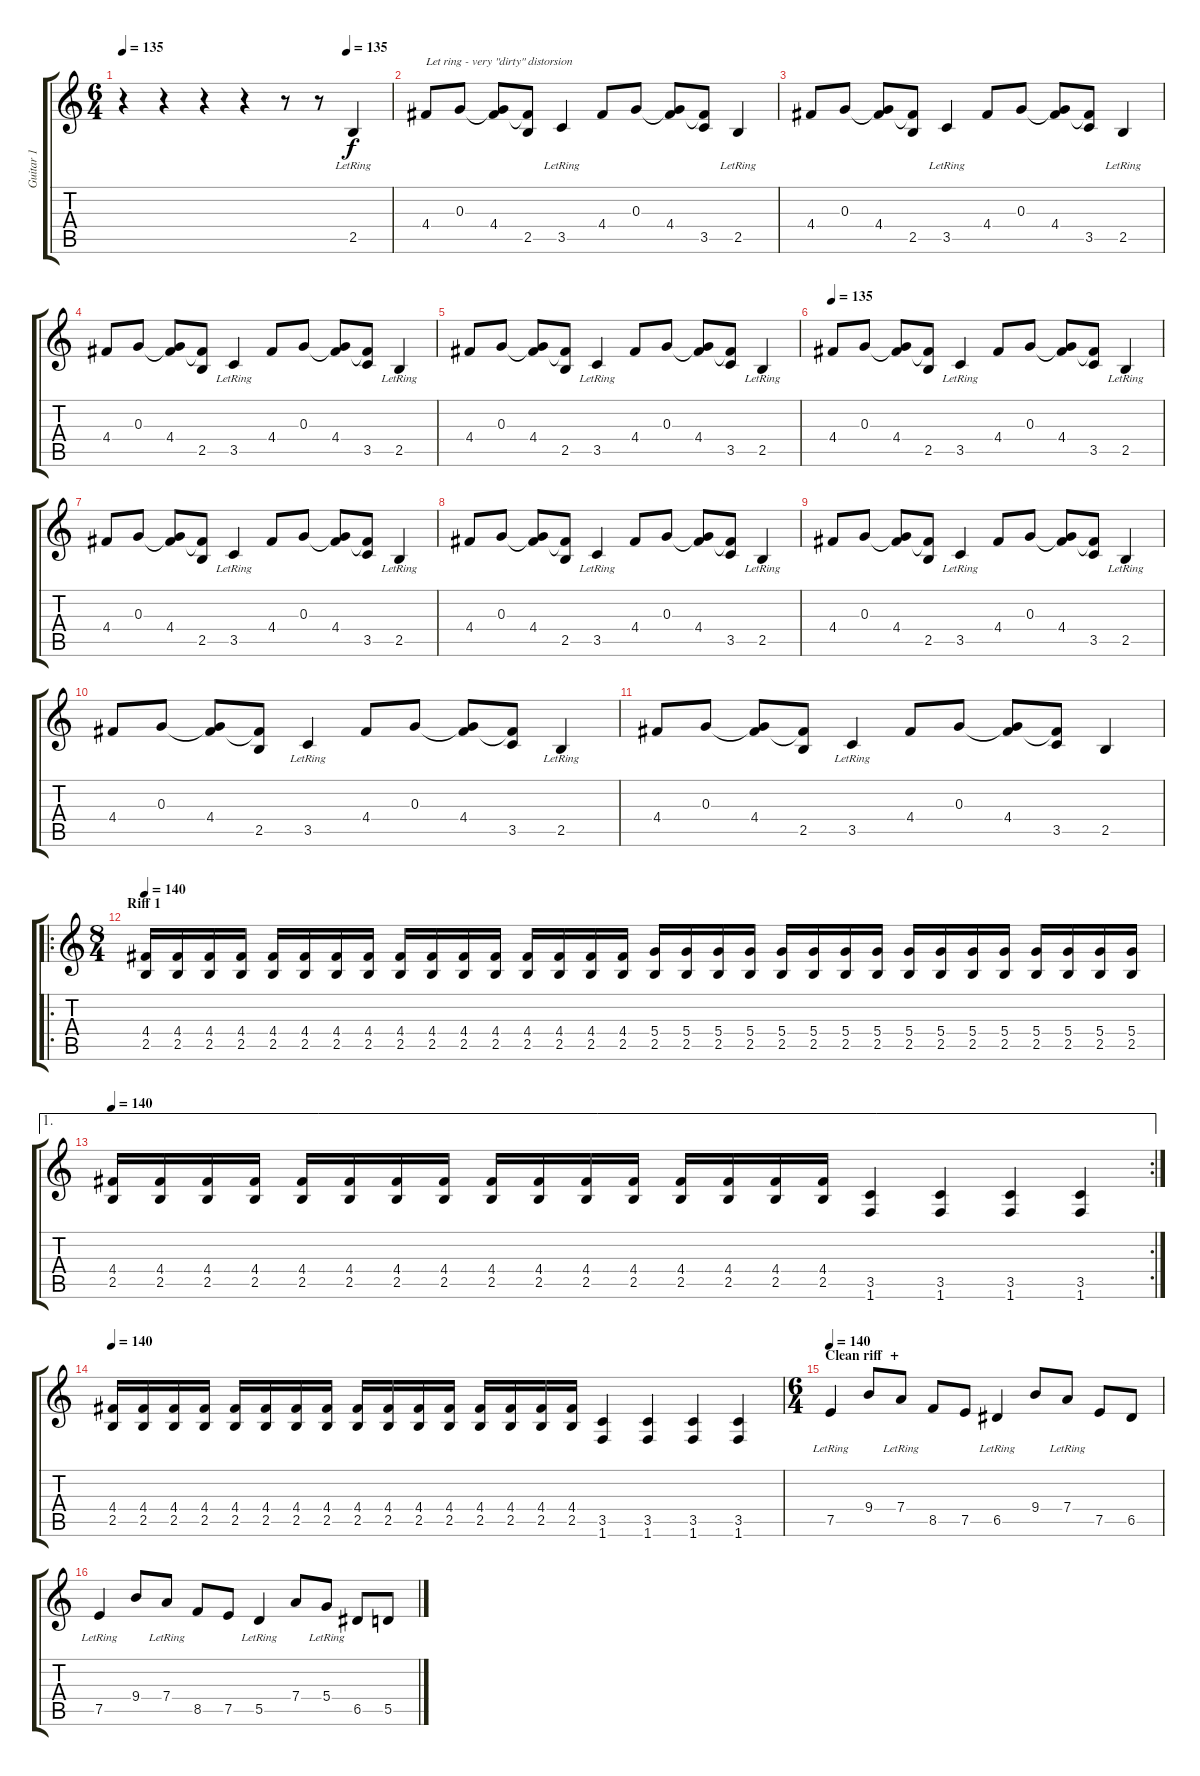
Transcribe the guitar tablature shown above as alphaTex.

\track ("Guitar 1" "Guitar 1") {instrument distortionguitar}
\staff {score tabs}
\tuning (E4 B3 G3 D3 A2 E2) {hide}
\ts (6 4)
\tempo 135
\tempo (135 0.8333333333333334)
\clef g2
\ks c
r.4{dy f} r.4 r.4 r.4 r.8 r.8 2.5{lr}.4{volume 15} |
4.4.8{txt "Let ring - very \"dirty\" distorsion"} 0.3.8 (0.3{t} 4.4).8 (4.4{t} 2.5).8 3.5{lr}.4 4.4.8 0.3.8 (0.3{t} 4.4).8 (4.4{t} 3.5).8 2.5{lr}.4 |
4.4.8 0.3.8 (0.3{t} 4.4).8 (4.4{t} 2.5).8 3.5{lr}.4 4.4.8 0.3.8 (0.3{t} 4.4).8 (4.4{t} 3.5).8 2.5{lr}.4 |
4.4.8 0.3.8 (0.3{t} 4.4).8 (4.4{t} 2.5).8 3.5{lr}.4 4.4.8 0.3.8 (0.3{t} 4.4).8 (4.4{t} 3.5).8 2.5{lr}.4 |
4.4.8 0.3.8 (0.3{t} 4.4).8 (4.4{t} 2.5).8 3.5{lr}.4 4.4.8 0.3.8 (0.3{t} 4.4).8 (4.4{t} 3.5).8 2.5{lr}.4 |
\tempo 135
4.4.8{volume 15 instrument distortionguitar} 0.3.8 (0.3{t} 4.4).8 (4.4{t} 2.5).8 3.5{lr}.4 4.4.8 0.3.8 (0.3{t} 4.4).8 (4.4{t} 3.5).8 2.5{lr}.4 |
4.4.8 0.3.8 (0.3{t} 4.4).8 (4.4{t} 2.5).8 3.5{lr}.4 4.4.8 0.3.8 (0.3{t} 4.4).8 (4.4{t} 3.5).8 2.5{lr}.4 |
4.4.8 0.3.8 (0.3{t} 4.4).8 (4.4{t} 2.5).8 3.5{lr}.4 4.4.8 0.3.8 (0.3{t} 4.4).8 (4.4{t} 3.5).8 2.5{lr}.4 |
4.4.8 0.3.8 (0.3{t} 4.4).8 (4.4{t} 2.5).8 3.5{lr}.4 4.4.8 0.3.8 (0.3{t} 4.4).8 (4.4{t} 3.5).8 2.5{lr}.4 |
4.4.8 0.3.8 (0.3{t} 4.4).8 (4.4{t} 2.5).8 3.5{lr}.4 4.4.8 0.3.8 (0.3{t} 4.4).8 (4.4{t} 3.5).8 2.5{lr}.4 |
4.4.8 0.3.8 (0.3{t} 4.4).8 (4.4{t} 2.5).8 3.5{lr}.4 4.4.8 0.3.8 (0.3{t} 4.4).8 (4.4{t} 3.5).8 2.5.4 |
\ro
\ts (8 4)
\section ("" "Riff 1")
\tempo 140
(4.4 2.5).16 (4.4 2.5).16 (4.4 2.5).16 (4.4 2.5).16 (4.4 2.5).16 (4.4 2.5).16 (4.4 2.5).16 (4.4 2.5).16 (4.4 2.5).16 (4.4 2.5).16 (4.4 2.5).16 (4.4 2.5).16 (4.4 2.5).16 (4.4 2.5).16 (4.4 2.5).16 (4.4 2.5).16 (5.4 2.5).16 (5.4 2.5).16 (5.4 2.5).16 (5.4 2.5).16 (5.4 2.5).16 (5.4 2.5).16 (5.4 2.5).16 (5.4 2.5).16 (5.4 2.5).16 (5.4 2.5).16 (5.4 2.5).16 (5.4 2.5).16 (5.4 2.5).16 (5.4 2.5).16 (5.4 2.5).16 (5.4 2.5).16 |
\ae 1
\rc 2
\tempo 140
(4.4 2.5).16 (4.4 2.5).16 (4.4 2.5).16 (4.4 2.5).16 (4.4 2.5).16 (4.4 2.5).16 (4.4 2.5).16 (4.4 2.5).16 (4.4 2.5).16 (4.4 2.5).16 (4.4 2.5).16 (4.4 2.5).16 (4.4 2.5).16 (4.4 2.5).16 (4.4 2.5).16 (4.4 2.5).16 (3.5 1.6).4 (3.5 1.6).4 (3.5 1.6).4 (3.5 1.6).4 |
\tempo 140
(4.4 2.5).16 (4.4 2.5).16 (4.4 2.5).16 (4.4 2.5).16 (4.4 2.5).16 (4.4 2.5).16 (4.4 2.5).16 (4.4 2.5).16 (4.4 2.5).16 (4.4 2.5).16 (4.4 2.5).16 (4.4 2.5).16 (4.4 2.5).16 (4.4 2.5).16 (4.4 2.5).16 (4.4 2.5).16 (3.5 1.6).4 (3.5 1.6).4 (3.5 1.6).4 (3.5 1.6).4 |
\ts (6 4)
\section ("" "Clean riff  +")
\tempo 140
7.5{lr}.4{instrument electricguitarclean} 9.4.8 7.4{lr}.8 8.5.8 7.5.8 6.5{lr}.4 9.4.8 7.4{lr}.8 7.5.8 6.5.8 |
7.5{lr}.4 9.4.8 7.4{lr}.8 8.5.8 7.5.8 5.5{lr}.4 7.4.8 5.4{lr}.8 6.5.8 5.5.8
